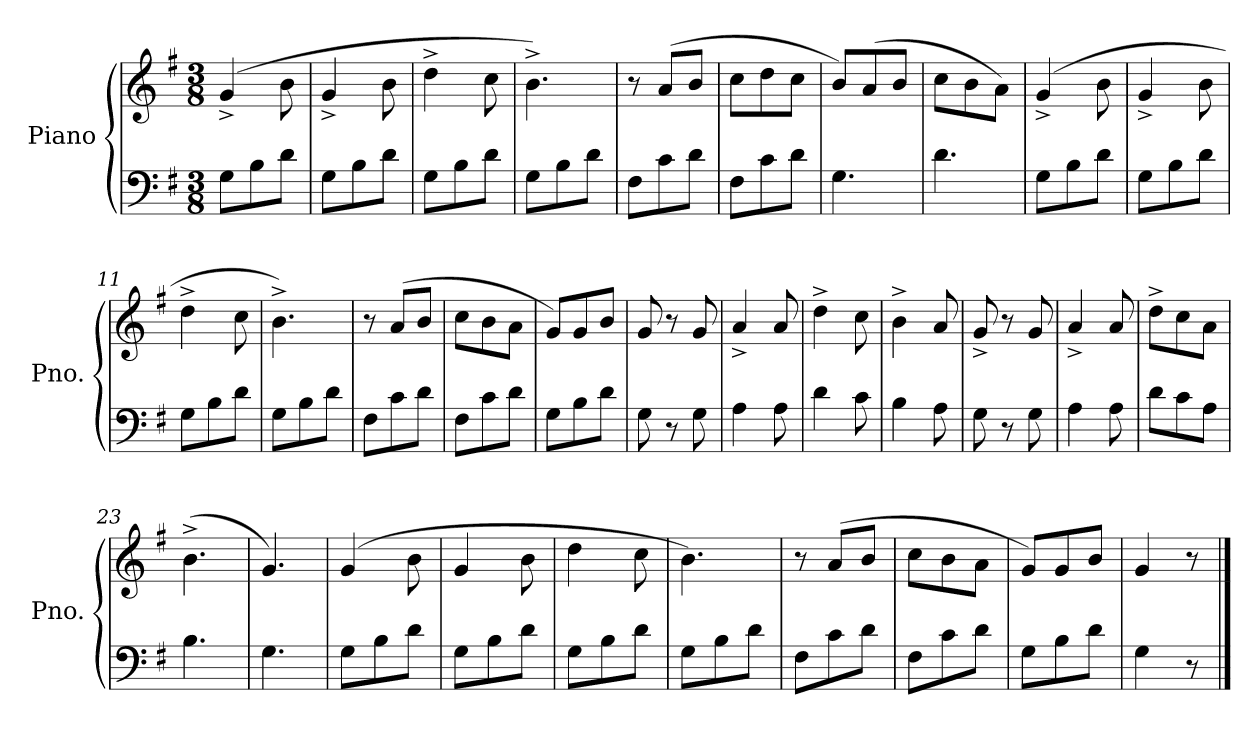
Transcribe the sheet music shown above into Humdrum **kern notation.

**kern	**kern
*part1	*part1
*staff2	*staff1
*I"Piano	*
*I'Pno.	*
*clefF4	*clefG2
*k[f#]	*k[f#]
*M3/8	*M3/8
=1	=1
8G\L	(4g^/
8B\	.
8d\J	8b\
=2	=2
8G\L	4g^/
8B\	.
8d\J	8b\
=3	=3
8G\L	4dd^\
8B\	.
8d\J	8cc\
=4	=4
8G\L	4.b^\)
8B\	.
8d\J	.
=5	=5
8F#\L	8r
8c\	(8a/L
8d\J	8b/J
=6	=6
8F#\L	8cc\L
8c\	8dd\
8d\J	8cc\J
=7	=7
4.G\	8b/L)
.	(8a/
.	8b/J
!!LO:LB:g=z
=8	=8
4.d\	8cc\L
.	8b\
.	8a\J)
=9	=9
8G\L	(4g^/
8B\	.
8d\J	8b\
=10	=10
8G\L	4g^/
8B\	.
8d\J	8b\
=11	=11
8G\L	4dd^\
8B\	.
8d\J	8cc\
=12	=12
8G\L	4.b^\)
8B\	.
8d\J	.
=13	=13
8F#\L	8r
8c\	(8a/L
8d\J	8b/J
=14	=14
8F#\L	8cc\L
8c\	8b\
8d\J	8a\J
!!LO:LB:g=z
=15	=15
8G\L	8g/L)
8B\	8g/
8d\J	8b/J
=16	=16
8G\	8g/
8r	8r
8G\	8g/
=17	=17
4A\	4a^/
8A\	8a/
=18	=18
4d\	4dd^\
8c\	8cc\
=19	=19
4B\	4b^\
8A\	8a/
=20	=20
8G\	8g^/
8r	8r
8G\	8g/
!!LO:LB:g=z
=21	=21
4A\	4a^/
8A\	8a/
=22	=22
8d\L	8dd^\L
8c\	8cc\
8A\J	8a\J
=23	=23
4.B\	(4.b^\
=24	=24
4.G\	4.g/)
=25	=25
8G\L	(4g/
8B\	.
8d\J	8b\
=26	=26
8G\L	4g/
8B\	.
8d\J	8b\
!!LO:LB:g=z
=27	=27
8G\L	4dd\
8B\	.
8d\J	8cc\
=28	=28
8G\L	4.b\)
8B\	.
8d\J	.
=29	=29
8F#\L	8r
8c\	(8a/L
8d\J	8b/J
=30	=30
8F#\L	8cc\L
8c\	8b\
8d\J	8a\J
=31	=31
8G\L	8g/L)
8B\	8g/
8d\J	8b/J
=32	=32
4G\	4g/
8r	8r
==	==
*-	*-
